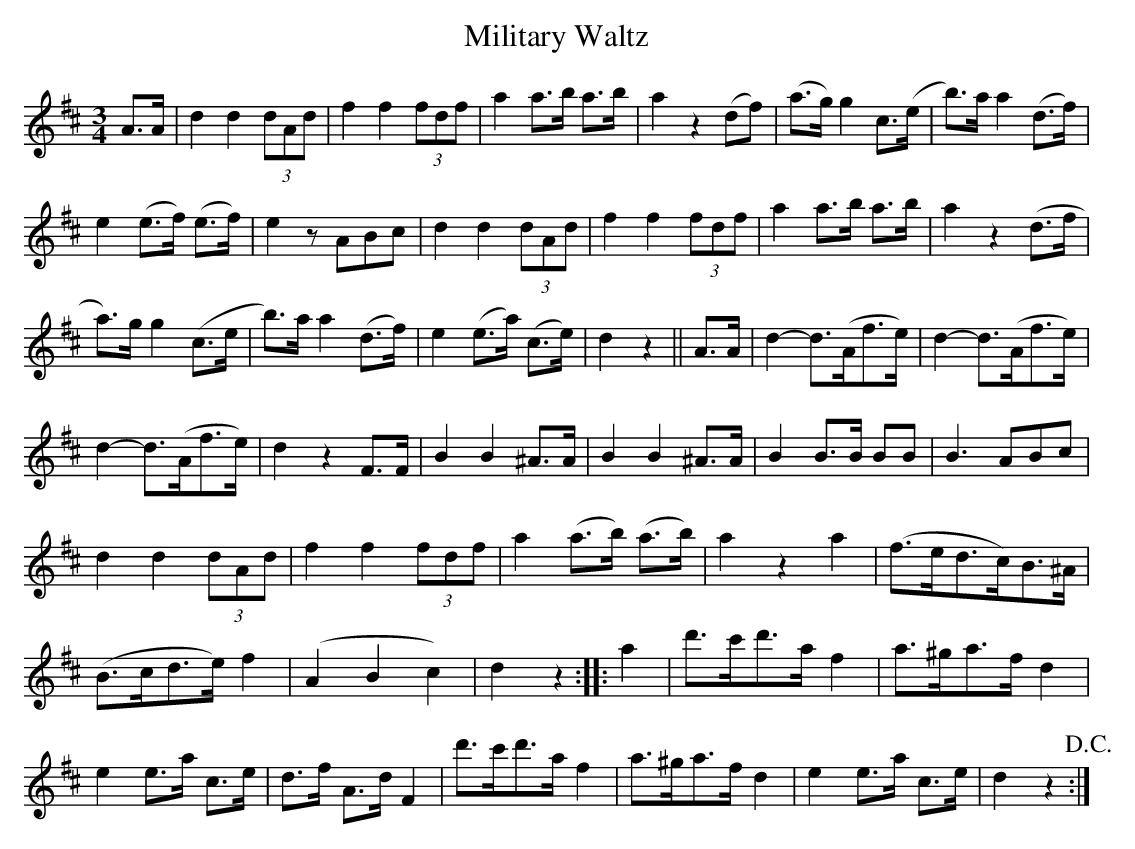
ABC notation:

X:1
T:Military Waltz
M:3/4
L:1/8
K:D
A>A|d2d2 (3dAd|f2f2 (3fdf|a2 a>b a>b|a2 z2 (df)|(a>g) g2 c>(e|b>)a a2 (d>f)|
e2 (e>f) (e>f)|e2 zABc|d2d2 (3dAd|f2f2 (3fdf|a2 a>b a>b|a2 z2 (d>f|
a>)g g2 (c>e|b>)a a2 (d>f)|e2 (e>a) (c>e)|d2 z2||A>A|d2- d>(Af>e)| d2- d>(Af>e)|
d2- d>(Af>e)|d2 z2 F>F|B2B2 ^A>A|B2B2 ^A>A|B2 B>B BB|B3 ABc|
d2d2 (3dAd|f2f2 (3fdf|a2 (a>b) (a>b)|a2 z2 a2|(f>ed>c)B>^A|
(B>cd>e) f2|(A2B2c2)|d2z2::a2 |d'>c'd'>a f2|a>^ga>f d2|
e2 e>a c>e|d>f A>d F2|d'>c'd'>a f2 |a>^ga>f d2|e2 e>a c>e|d2 z2!D.C.!:|
